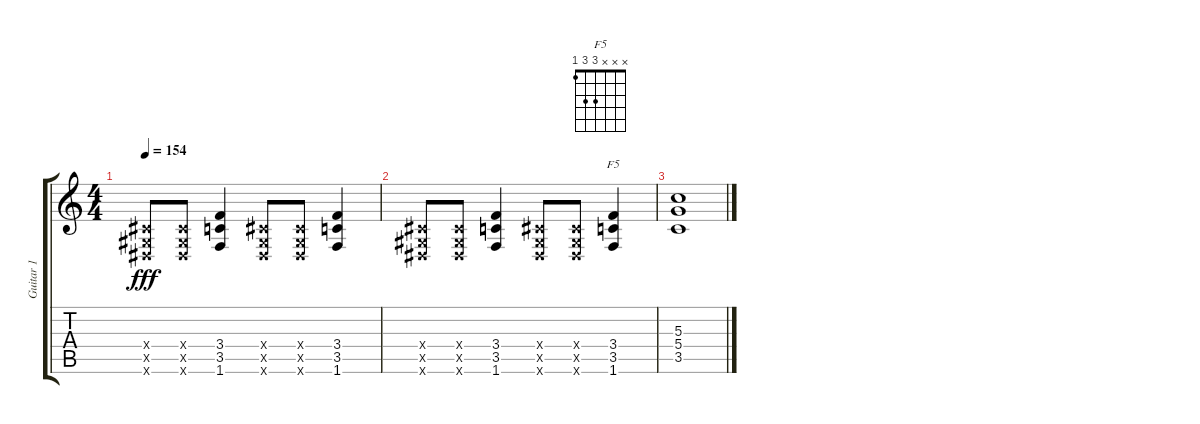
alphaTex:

\track ("Guitar 1" "Guitar 1") {instrument overdrivenguitar}
\staff {score tabs}
\tuning (E4 B3 G3 D3 A2 E2) {hide}
\chord ("F5" x x x 3 3 1)
\ts (4 4)
\tempo 154
\clef g2
\ks c
(-1.4{x} -1.5{x} -1.6{x}).8{dy fff} (-1.4{x} -1.5{x} -1.6{x}).8 (3.4 3.5 1.6).4 (-1.4{x} -1.5{x} -1.6{x}).8 (-1.4{x} -1.5{x} -1.6{x}).8 (3.4 3.5 1.6).4 |
(-1.4{x} -1.5{x} -1.6{x}).8 (-1.4{x} -1.5{x} -1.6{x}).8 (3.4 3.5 1.6).4 (-1.4{x} -1.5{x} -1.6{x}).8 (-1.4{x} -1.5{x} -1.6{x}).8 (3.4 3.5 1.6).4{ch "F5"} |
(5.3 5.4 3.5).1
